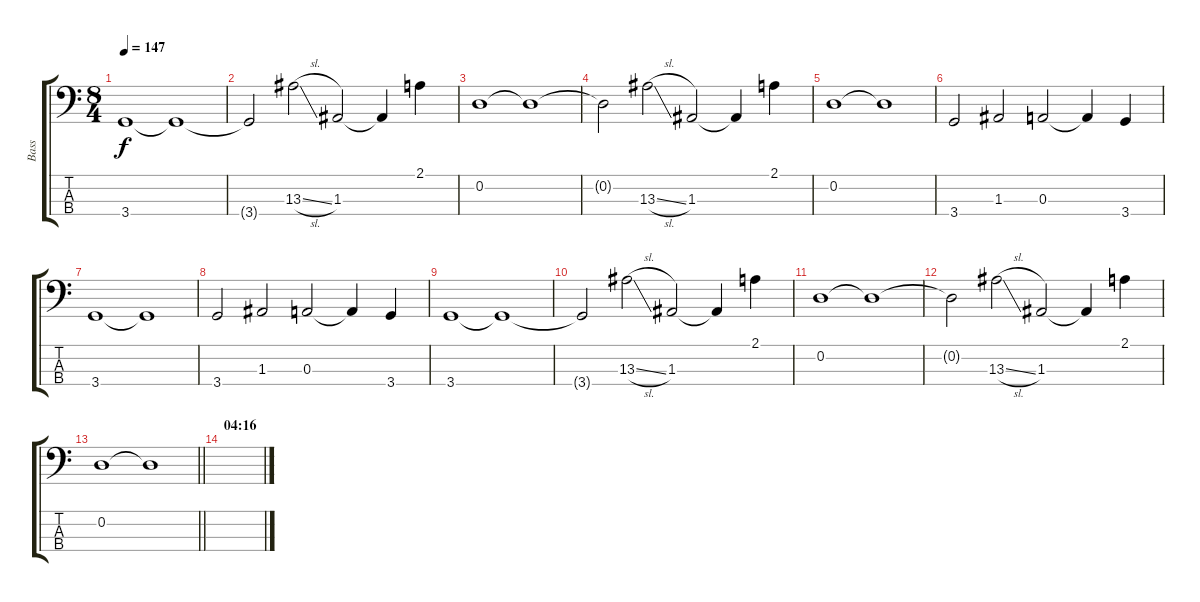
\track ("Bass" "Bass") {instrument electricbassfinger}
\staff {score tabs}
\tuning (G2 D2 A1 E1) {hide}
\ts (8 4)
\tempo 147
\clef f4
\ks c
3.4.1{dy f} 3.4{t}.1 |
3.4{t}.2 13.3{sl}.2 1.3.2 1.3{t}.4 2.1.4 |
0.2.1 0.2{t}.1 |
0.2{t}.2 13.3{sl}.2 1.3.2 1.3{t}.4 2.1.4 |
0.2.1 0.2{t}.1 |
3.4.2 1.3.2 0.3.2 0.3{t}.4 3.4.4 |
3.4.1 3.4{t}.1 |
3.4.2 1.3.2 0.3.2 0.3{t}.4 3.4.4 |
3.4.1 3.4{t}.1 |
3.4{t}.2 13.3{sl}.2 1.3.2 1.3{t}.4 2.1.4 |
0.2.1 0.2{t}.1 |
0.2{t}.2 13.3{sl}.2 1.3.2 1.3{t}.4 2.1.4 |
\barLineRight lightlight
0.2.1 0.2{t}.1 |
\section ("" "04:16")
